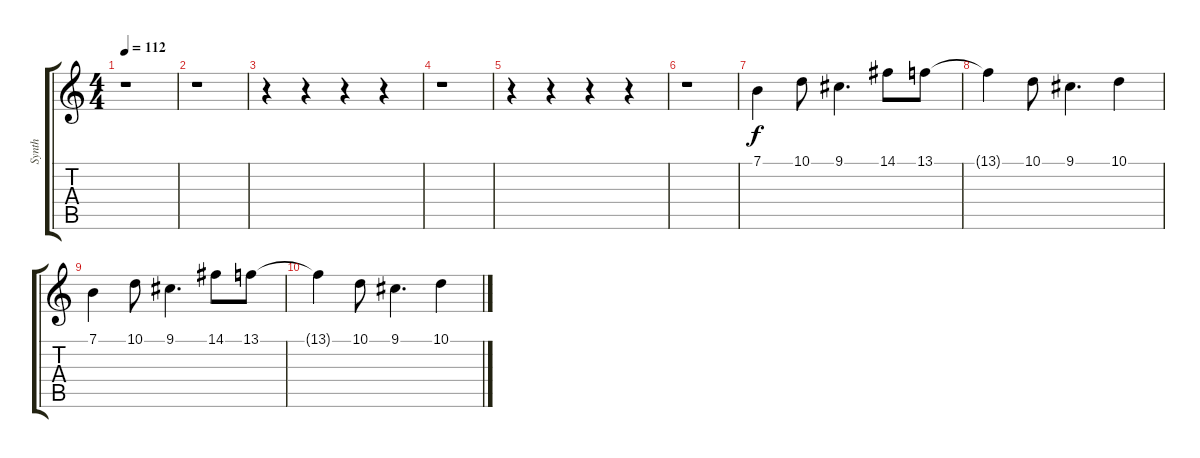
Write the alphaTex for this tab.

\track ("Synth" "Synth") {instrument lead2sawtooth}
\staff {score tabs}
\tuning (E4 B3 G3 D3 A2 E2) {hide}
\ts (4 4)
\tempo 112
\clef g2
\ks c
r.1{dy f} |
r.1 |
r.4 r.4 r.4 r.4 |
r.1 |
r.4 r.4 r.4 r.4 |
r.1 |
7.1.4 10.1.8 9.1.4{d} 14.1.8 13.1.8 |
13.1{t}.4 10.1.8 9.1.4{d} 10.1.4 |
7.1.4 10.1.8 9.1.4{d} 14.1.8 13.1.8 |
13.1{t}.4 10.1.8 9.1.4{d} 10.1.4
